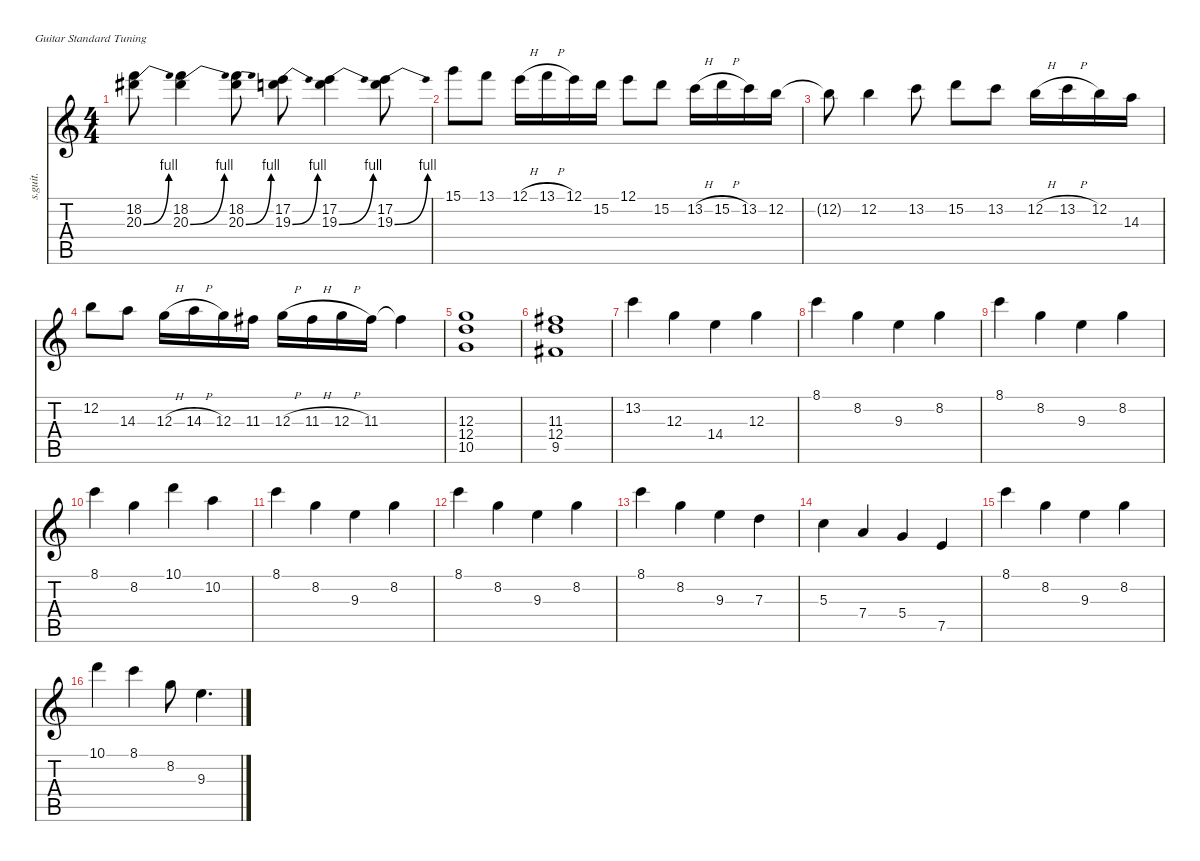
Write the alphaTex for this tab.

\defaultSystemsLayout 4
\hideDynamics
\bracketExtendMode nobrackets
\track ("" "s.guit.") {instrument distortionguitar}
\staff {score tabs}
\tuning (E4 B3 G3 D3 A2 E2)
\ts (4 4)
\tempo (160 hide)
\clef g2
\ks c
(18.2 20.3{be (bend 0 0 30 4) acc #}).8{dy f} (18.2 20.3{be (bend 0 0 30 4) acc #}).4 (18.2 20.3{be (bend 0 0 30 4) acc #}).8 (17.2 19.3{be (bend 0 0 30 4)}).8 (17.2 19.3{be (bend 0 0 30 4)}).4 (17.2 19.3{be (bend 0 0 30 4)}).8 |
15.1.8 13.1.8 12.1{h}.16 13.1{h}.16 12.1.16 15.2.16 12.1.8 15.2.8 13.2{h}.16 15.2{h}.16 13.2.16 12.2.16 |
12.2{t}.8 12.2.4 13.2.8 15.2.8 13.2.8 12.2{h}.16 13.2{h}.16 12.2.16 14.3.16 |
12.2.8 14.3.8 12.3{h}.16 14.3{h}.16 12.3.16 11.3{acc #}.16 12.3{h}.16 11.3{h acc #}.16 12.3{h}.16 11.3{acc #}.16 11.3{t acc #}.4 |
(12.3 12.4 10.5).1 |
(11.3{acc #} 12.4 9.5{acc #}).1 |
13.2.4 12.3.4 14.4.4 12.3.4 |
8.1.4 8.2.4 9.3.4 8.2.4 |
8.1.4 8.2.4 9.3.4 8.2.4 |
8.1.4 8.2.4 10.1.4 10.2.4 |
8.1.4 8.2.4 9.3.4 8.2.4 |
8.1.4 8.2.4 9.3.4 8.2.4 |
8.1.4 8.2.4 9.3.4 7.3.4 |
5.3.4 7.4.4 5.4.4 7.5.4 |
8.1.4 8.2.4 9.3.4 8.2.4 |
10.1.4 8.1.4 8.2.8 9.3.4{d}
